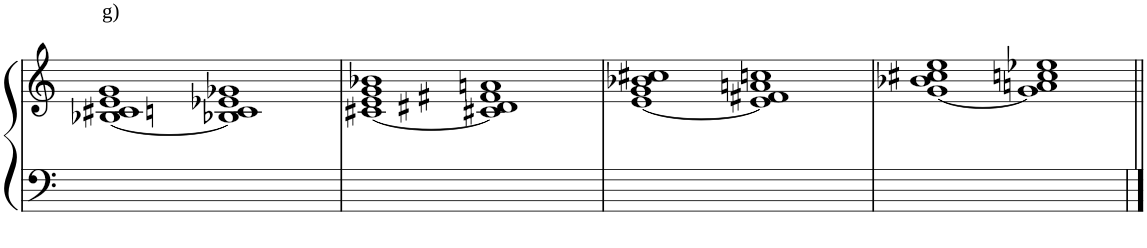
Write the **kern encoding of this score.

**kern	**kern
*part1	*part1
*staff2	*staff1
*I"Piano	*
*I'Pno	*
!!LO:PB:g=z
*clefF4	*clefG2
*k[]	*k[]
*M2/1	*M2/1
=23	=23
*	*^
*	*	*^
*	*	*	*^
!	!LO:TX:a:t=g)	!	!	!
0ryy	1g	1e	1c#X	[1B-X
.	1g-X	1e-X	1cn	1B-]
=24	=24	=24	=24	=24
0ryy	1b-X	1g	1e	[1c#X
.	1an	1f#X	1d#X	1c#]
=25	=25	=25	=25	=25
0ryy	1cc#X	1b-X	1g	[1e
.	1ccn	1an	1f#X	1e]
=26	=26	=26	=26	=26
0ryy	1ee	1cc#X	1b-X	[1g
.	1ee-X	1ccn	1an	1g]
*	*v	*v	*v	*v
=||	=||
*-	*-
